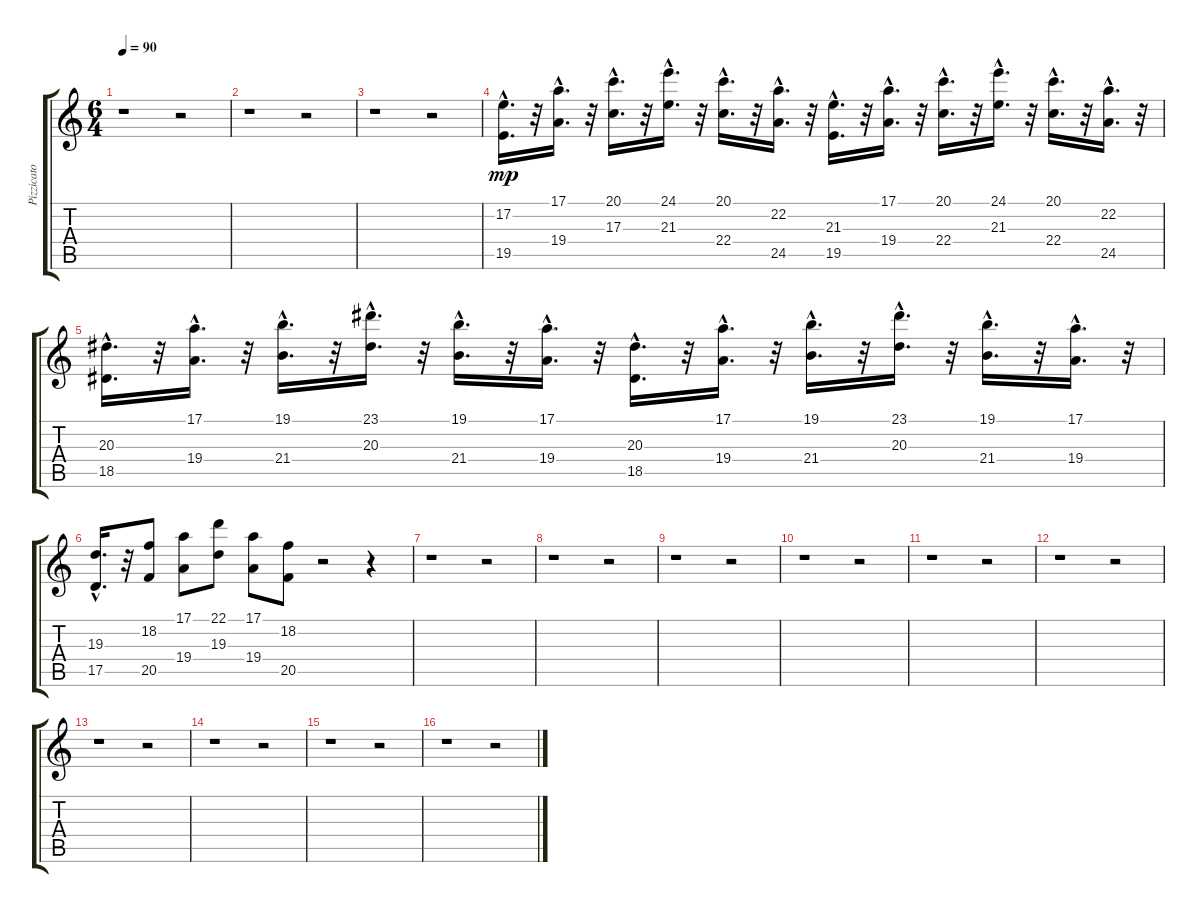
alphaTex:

\track ("Pizzicato Strings" "Pizzicato ") {instrument pizzicatostrings}
\staff {score tabs}
\tuning (E4 B3 G3 D3 A2 E2) {hide}
\ts (6 4)
\tempo 90
\clef g2
\ks c
r.1{dy mp} r.2 |
r.1 r.2 |
r.1 r.2 |
(17.2{hac} 19.5{hac}).16{d} r.32 (17.1{hac} 19.4{hac}).16{d} r.32 (20.1{hac} 17.3{hac}).16{d} r.32 (24.1{hac} 21.3{hac}).16{d} r.32 (20.1{hac} 22.4{hac}).16{d} r.32 (22.2{hac} 24.5{hac}).16{d} r.32 (21.3{hac} 19.5{hac}).16{d} r.32 (17.1{hac} 19.4{hac}).16{d} r.32 (20.1{hac} 22.4{hac}).16{d} r.32 (24.1{hac} 21.3{hac}).16{d} r.32 (20.1{hac} 22.4{hac}).16{d} r.32 (22.2{hac} 24.5{hac}).16{d} r.32 |
(20.3{hac} 18.5{hac}).16{d} r.32 (17.1{hac} 19.4{hac}).16{d} r.32 (19.1{hac} 21.4{hac}).16{d} r.32 (23.1{hac} 20.3{hac}).16{d} r.32 (19.1{hac} 21.4{hac}).16{d} r.32 (17.1{hac} 19.4{hac}).16{d} r.32 (20.3{hac} 18.5{hac}).16{d} r.32 (17.1{hac} 19.4{hac}).16{d} r.32 (19.1{hac} 21.4{hac}).16{d} r.32 (23.1{hac} 20.3{hac}).16{d} r.32 (19.1{hac} 21.4{hac}).16{d} r.32 (17.1{hac} 19.4{hac}).16{d} r.32 |
(19.3{hac} 17.5{hac}).16{d} r.32 (18.2 20.5).8 (17.1 19.4).8 (22.1 19.3).8 (17.1 19.4).8 (18.2 20.5).8 r.2 r.4 |
r.1 r.2 |
r.1 r.2 |
r.1 r.2 |
r.1 r.2 |
r.1 r.2 |
r.1 r.2 |
r.1 r.2 |
r.1 r.2 |
r.1 r.2 |
r.1 r.2
